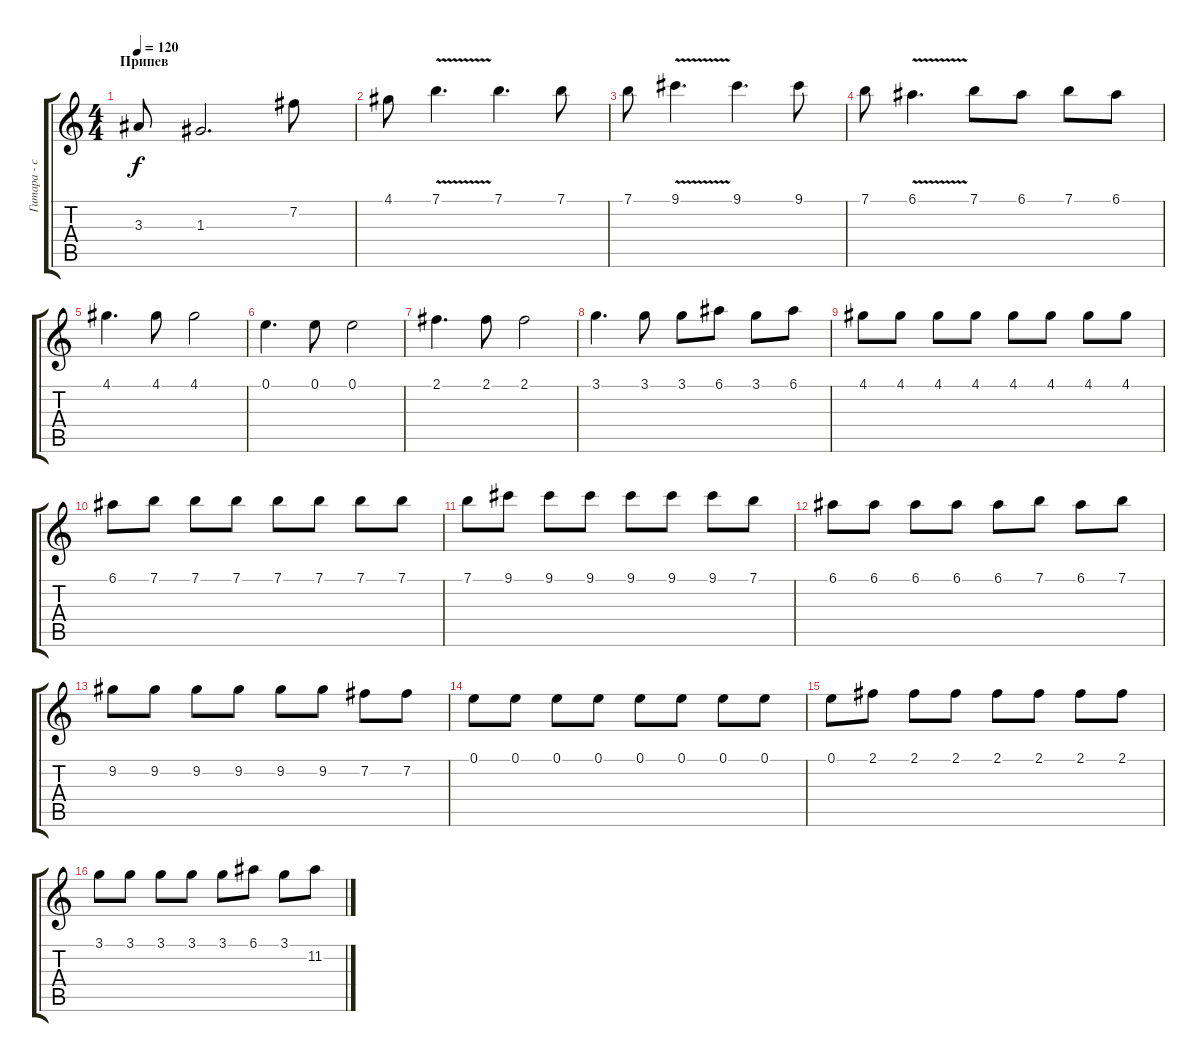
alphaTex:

\track ("Гитара - соло" "Гитара - с") {instrument overdrivenguitar}
\staff {score tabs}
\tuning (E4 B3 G3 D3 A2 E2) {hide}
\ts (4 4)
\section ("" "Припев")
\tempo 120
\clef g2
\ks c
3.3.8{dy f} 1.3.2{d} 7.2.8 |
4.1.8 7.1{v}.4{d} 7.1.4{d} 7.1.8 |
7.1.8 9.1{v}.4{d} 9.1.4{d} 9.1.8 |
7.1.8 6.1{v}.4{d} 7.1.8 6.1.8 7.1.8 6.1.8 |
4.1.4{d} 4.1.8 4.1.2 |
0.1.4{d} 0.1.8 0.1.2 |
2.1.4{d} 2.1.8 2.1.2 |
3.1.4{d} 3.1.8 3.1.8 6.1.8 3.1.8 6.1.8 |
4.1.8 4.1.8 4.1.8 4.1.8 4.1.8 4.1.8 4.1.8 4.1.8 |
6.1.8 7.1.8 7.1.8 7.1.8 7.1.8 7.1.8 7.1.8 7.1.8 |
7.1.8 9.1.8 9.1.8 9.1.8 9.1.8 9.1.8 9.1.8 7.1.8 |
6.1.8 6.1.8 6.1.8 6.1.8 6.1.8 7.1.8 6.1.8 7.1.8 |
9.2.8 9.2.8 9.2.8 9.2.8 9.2.8 9.2.8 7.2.8 7.2.8 |
0.1.8 0.1.8 0.1.8 0.1.8 0.1.8 0.1.8 0.1.8 0.1.8 |
0.1.8 2.1.8 2.1.8 2.1.8 2.1.8 2.1.8 2.1.8 2.1.8 |
3.1.8 3.1.8 3.1.8 3.1.8 3.1.8 6.1.8 3.1.8 11.2.8
